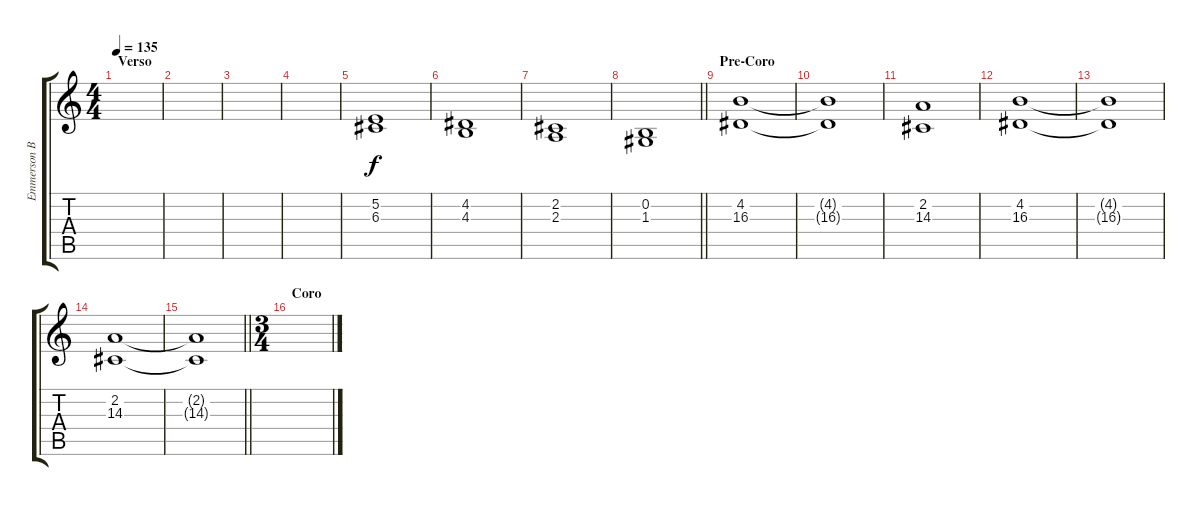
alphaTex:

\track ("Emmerson Burton" "Emmerson B") {instrument pad1newage}
\staff {score tabs}
\tuning (E4 B3 G3 D3 A2 E2) {hide}
\ts (4 4)
\section ("" "Verso")
\tempo 135
\clef g2
\ks c
|
|
|
|
(5.2 6.3).1{volume 6 balance 8 instrument stringensemble1} |
(4.2 4.3).1 |
(2.2 2.3).1 |
\barLineRight lightlight
(0.2 1.3).1 |
\section ("" "Pre-Coro")
(4.2 16.3).1 |
(4.2{t} 16.3{t}).1 |
(2.2 14.3).1 |
(4.2 16.3).1 |
(4.2{t} 16.3{t}).1 |
(2.2 14.3).1 |
\barLineRight lightlight
(2.2{t} 14.3{t}).1 |
\ts (3 4)
\section ("" "Coro")
